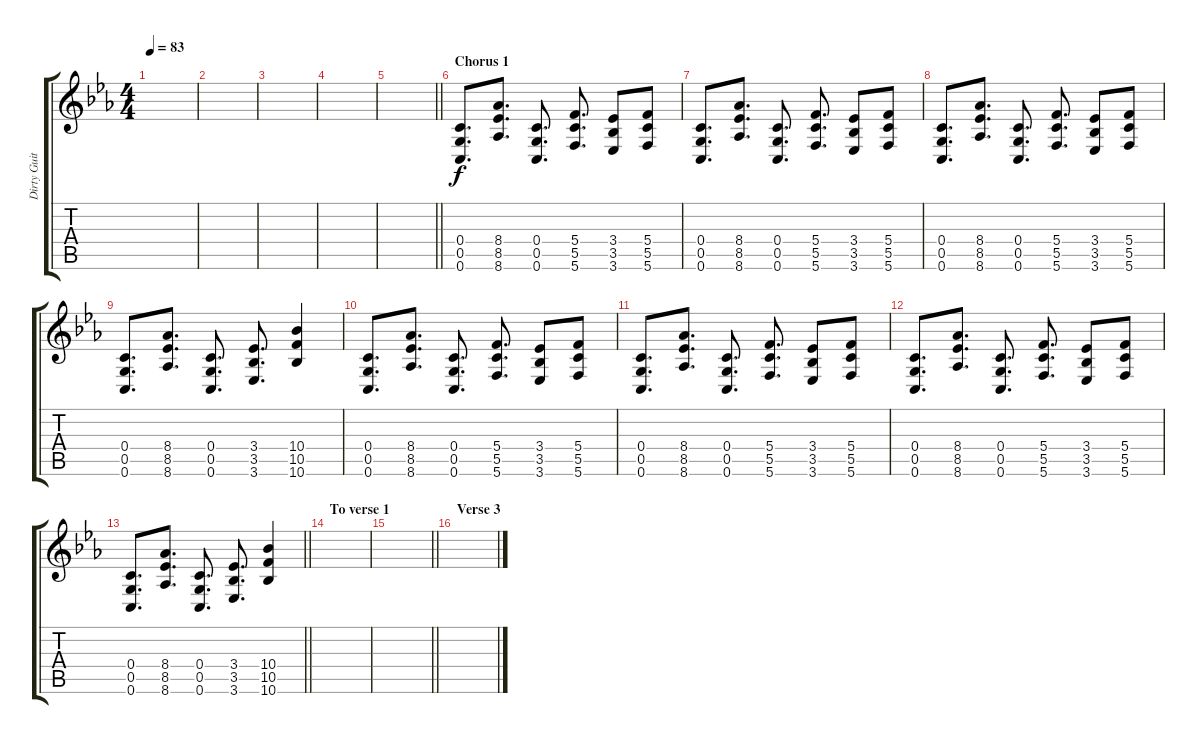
\track ("Dirty Guitar 2" "Dirty Guit") {instrument overdrivenguitar}
\staff {score tabs}
\tuning (D4 A3 F3 C3 G2 C2) {hide}
\ts (4 4)
\tempo 83
\clef g2
\ks cminor
|
|
|
|
\barLineRight lightlight
|
\section ("" "Chorus 1")
(0.4 0.5 0.6).8{d} (8.4 8.5 8.6).8{d} (0.4 0.5 0.6).8{d} (5.4 5.5 5.6).8{d} (3.4 3.5 3.6).8 (5.4 5.5 5.6).8 |
(0.4 0.5 0.6).8{d} (8.4 8.5 8.6).8{d} (0.4 0.5 0.6).8{d} (5.4 5.5 5.6).8{d} (3.4 3.5 3.6).8 (5.4 5.5 5.6).8 |
(0.4 0.5 0.6).8{d} (8.4 8.5 8.6).8{d} (0.4 0.5 0.6).8{d} (5.4 5.5 5.6).8{d} (3.4 3.5 3.6).8 (5.4 5.5 5.6).8 |
(0.4 0.5 0.6).8{d} (8.4 8.5 8.6).8{d} (0.4 0.5 0.6).8{d} (3.4 3.5 3.6).8{d} (10.4 10.5 10.6).4 |
(0.4 0.5 0.6).8{d} (8.4 8.5 8.6).8{d} (0.4 0.5 0.6).8{d} (5.4 5.5 5.6).8{d} (3.4 3.5 3.6).8 (5.4 5.5 5.6).8 |
(0.4 0.5 0.6).8{d} (8.4 8.5 8.6).8{d} (0.4 0.5 0.6).8{d} (5.4 5.5 5.6).8{d} (3.4 3.5 3.6).8 (5.4 5.5 5.6).8 |
(0.4 0.5 0.6).8{d} (8.4 8.5 8.6).8{d} (0.4 0.5 0.6).8{d} (5.4 5.5 5.6).8{d} (3.4 3.5 3.6).8 (5.4 5.5 5.6).8 |
\barLineRight lightlight
(0.4 0.5 0.6).8{d} (8.4 8.5 8.6).8{d} (0.4 0.5 0.6).8{d} (3.4 3.5 3.6).8{d} (10.4 10.5 10.6).4 |
\section ("" "To verse 1")
|
\barLineRight lightlight
|
\section ("" "Verse 3")
